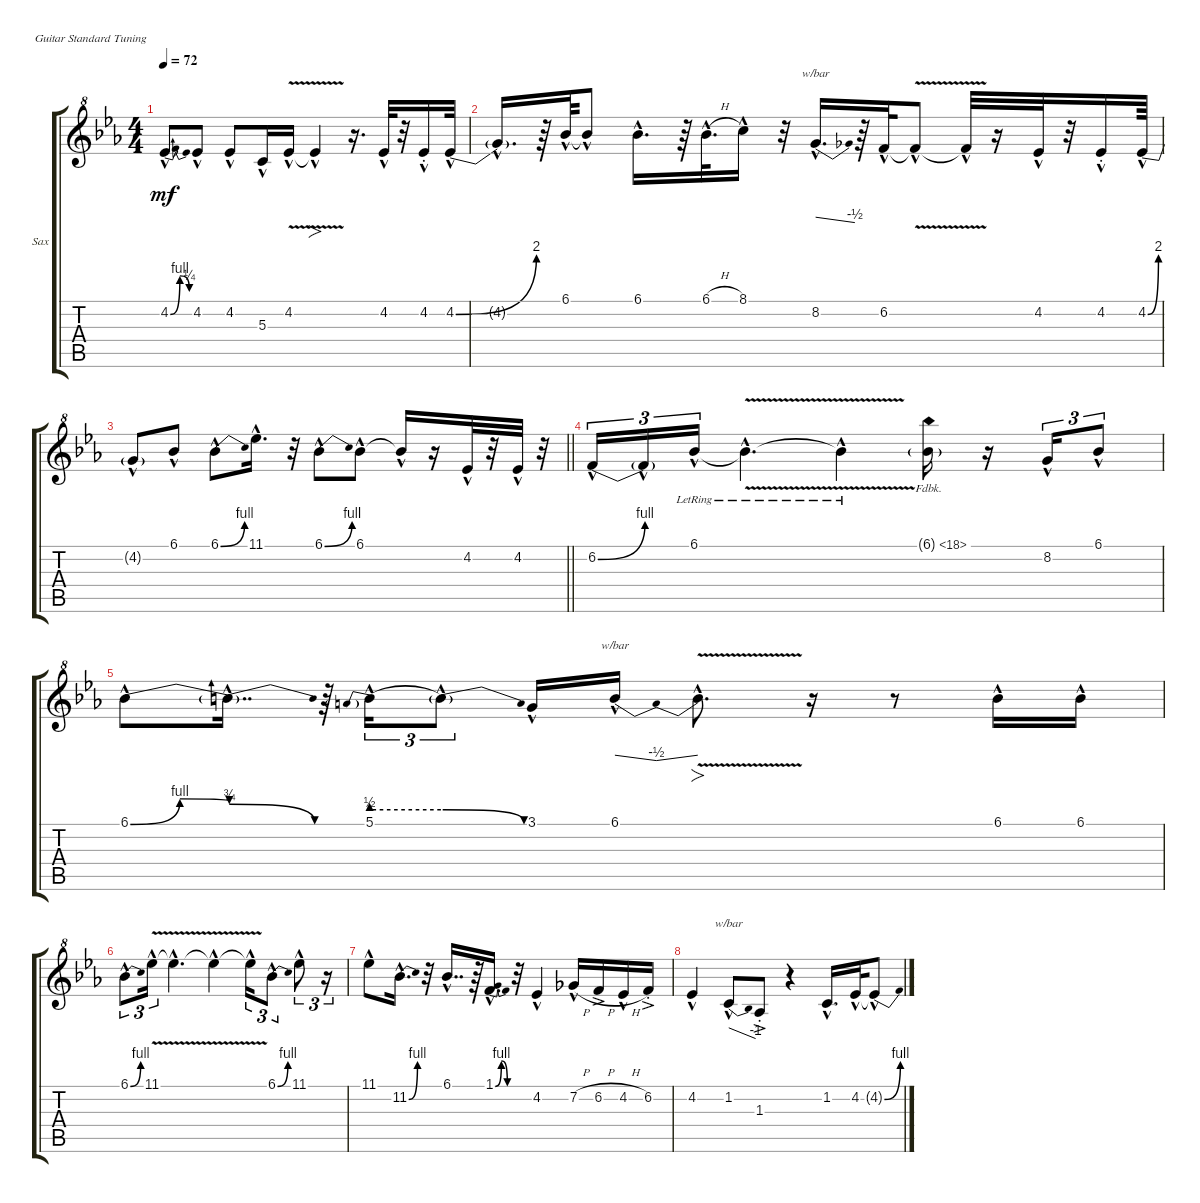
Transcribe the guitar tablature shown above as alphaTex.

\defaultSystemsLayout 4
\bracketExtendMode groupsimilarinstruments
\firstSystemTrackNameOrientation horizontal
\otherSystemsTrackNameOrientation horizontal
\track ("Saxophone" "Sax") {instrument electricguitarclean}
\staff {score tabs}
\tuning (E4 B3 G3 D3 A2 E2)
\ts (4 4)
\tempo 72
\clef g2
\ottava 8va
\ks eb
4.2{be (bendrelease 3.5999999999999996 0 9.6 4 37.8 4 57 1) hac}.8{dy mf} 4.2{hac}.8 4.2{hac}.8 5.3{hac}.16 4.2{v hac}.16 4.2{v hac t}.4{fo} r.16{d} 4.2{hac}.32 r.32 4.2{hac st}.16 4.2{be (bend 1.7999999999999998 0 17.4 8) hac}.32 |
4.2{hac t}.16{d} r.64 6.1{hac}.64 6.1{hac t}.8 6.1{hac}.16{d} r.64 6.1{h hac}.32{d} 8.1{hac}.16 r.32 8.2{hac}.16{d tbe (dive default 25.8 0 38.4 -2)} r.64 6.2{hac}.32 6.2{v hac t}.8 6.2{v hac t}.32 r.16 4.2{hac}.32 r.32 4.2{hac st}.16 4.2{be (bend 1.7999999999999998 0 13.2 8) hac}.64 |
\barLineRight lightlight
4.2{hac t}.8 6.1{hac}.8 6.1{be (bend 5.3999999999999995 0 9.6 4) hac}.8 11.1{hac}.16{d} r.32 6.1{be (bend 4.8 0 12 4) hac}.8 6.1{hac}.8 6.1{hac t}.16 r.16 4.2{hac}.32 r.32 4.2{hac}.32 r.32 |
6.2{be (bend 30 0 53.4 4) hac}.16{tu (3 2)} 6.2{be (hold 0 0 60 0) hac t}.16{tu (3 2)} 6.1{hac lr}.16{tu (3 2)} 6.1{v hac lr t}.4{d} 6.1{v hac lr t}.4 6.1{fh 12 g}.16 r.16 8.2{hac}.16{tu (3 2)} 6.1{hac}.8{tu (3 2)} |
6.1{be (bendrelease 0 0 3.5999999999999996 4 48.6 4 60 3) hac}.8 6.1{be (release 0 3 5.3999999999999995 0) hac t}.16{dd} r.64 5.1{be (prebend 0 2 60 2) hac}.16{tu (3 2)} 5.1{be (release 0 2 33.6 0) hac t}.8{tu (3 2)} 3.1{hac}.16 6.1{hac}.16{tbe (dip default 43.199999999999996 0 48.6 -2 53.4 -2 58.199999999999996 0)} 6.1{v hac t}.8{fo d} r.16 r.8 6.1{hac}.16 6.1{hac}.16 |
6.1{be (bend 0 0 9 4) hac}.8{tu (3 2)} 11.1{v hac}.16{tu (3 2)} 11.1{v hac t}.4{d} 11.1{v hac t}.4 11.1{v hac t}.16{tu (3 2)} 6.1{be (bend 0 0 9 4) hac}.8{tu (3 2)} 11.1{hac}.8{tu (3 2)} r.16{tu (3 2)} |
11.1{hac}.8 11.2{be (bend 7.8 0 15 4) hac}.16{d} r.32 6.1{hac}.16{dd} r.64 1.1{be (bendrelease 0 0 0.6 4 20.4 4 30 0) hac}.16{d} r.32 4.2{hac}.4 7.2{h hac}.16 6.2{h ac}.16 4.2{h hac}.16 6.2{ac st}.16 |
4.2{hac}.4 1.2{hac}.8{tbe (dive default 29.4 0 38.4 -4)} 1.3{ac st}.8 r.4 1.2{hac}.16{d} 4.2{hac}.32 4.2{be (bend 13.2 0 24 4) hac t}.8
